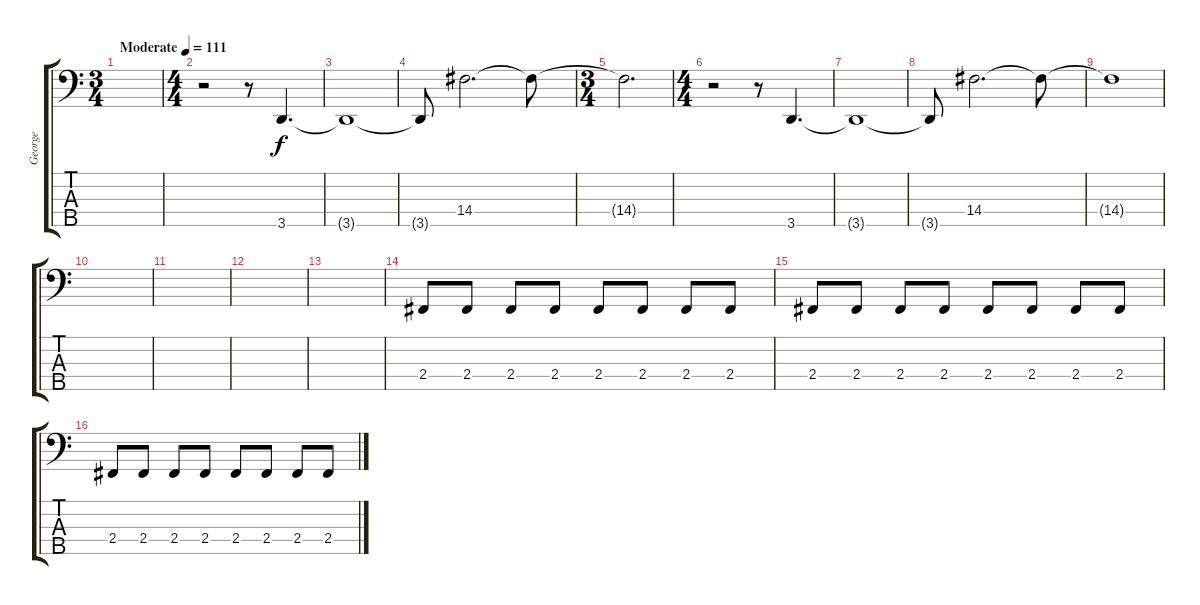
\track ("George" "George") {instrument electricbasspick}
\staff {score tabs}
\tuning (G2 D2 A1 E1 B0) {hide}
\ts (3 4)
\tempo (111 "Moderate")
\clef f4
\ks c
|
\ts (4 4)
r.2 r.8 3.5.4{d} |
3.5{t}.1 |
3.5{t}.8 14.4.2{d} 14.4{t}.8 |
\ts (3 4)
14.4{t}.2{d} |
\ts (4 4)
r.2 r.8 3.5.4{d} |
3.5{t}.1 |
3.5{t}.8 14.4.2{d} 14.4{t}.8 |
14.4{t}.1 |
|
|
|
|
2.4.8 2.4.8 2.4.8 2.4.8 2.4.8 2.4.8 2.4.8 2.4.8 |
2.4.8 2.4.8 2.4.8 2.4.8 2.4.8 2.4.8 2.4.8 2.4.8 |
2.4.8 2.4.8 2.4.8 2.4.8 2.4.8 2.4.8 2.4.8 2.4.8
